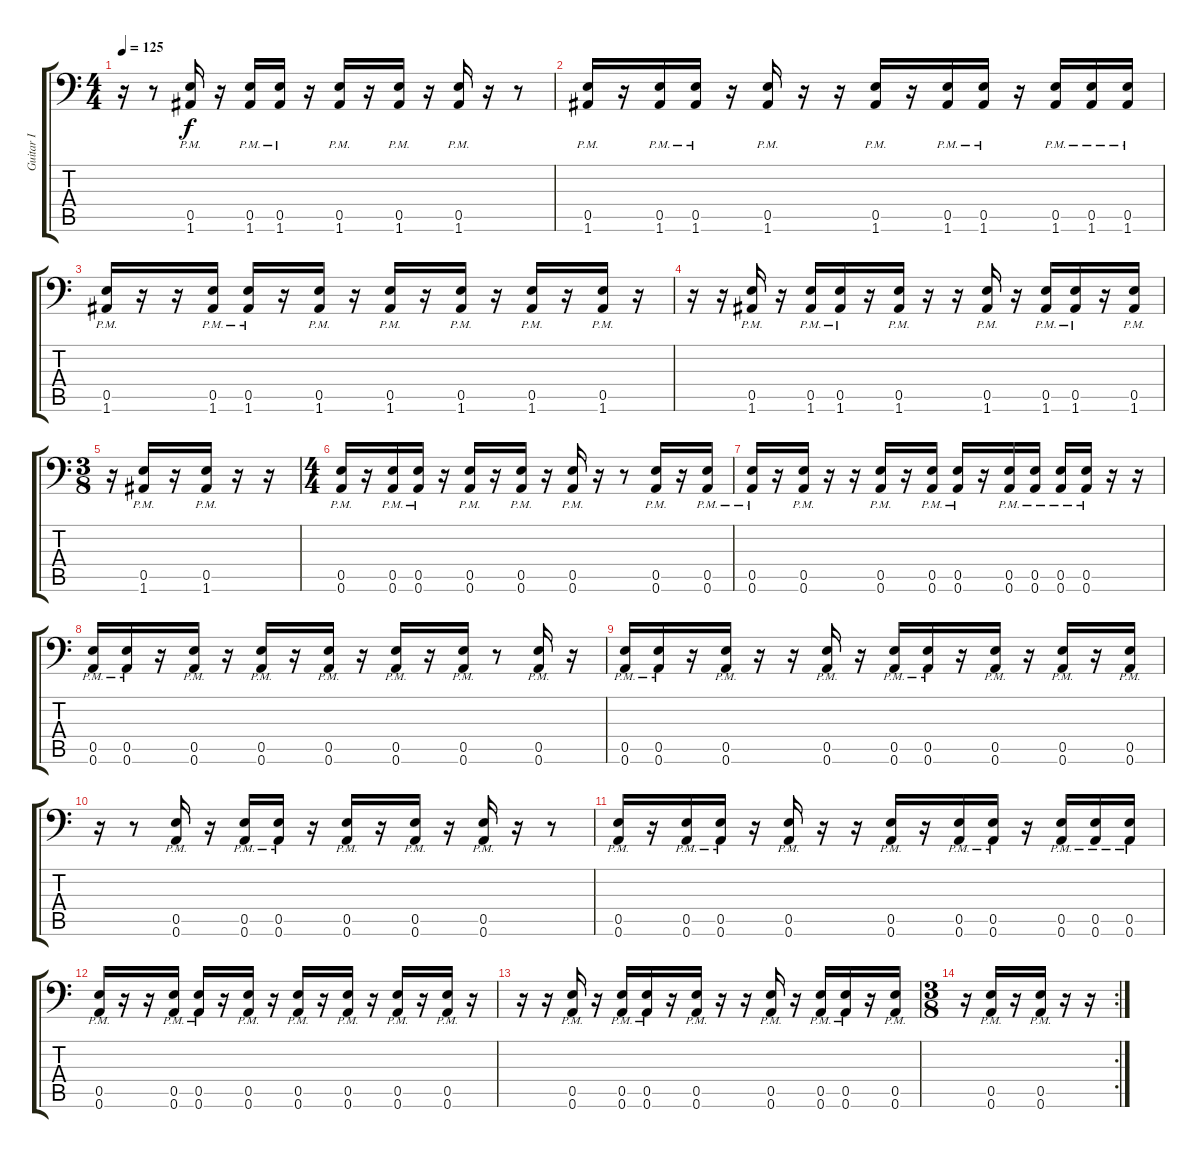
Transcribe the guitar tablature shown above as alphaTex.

\track ("Guitar I" "Guitar I") {instrument distortionguitar}
\staff {score tabs}
\tuning (B3 Gb3 D3 A2 E2 A1) {hide}
\ts (4 4)
\tempo 125
\clef f4
\ks c
r.16{dy f} r.8 (0.5{pm} 1.6{pm}).16 r.16 (0.5{pm} 1.6{pm}).16 (0.5{pm} 1.6{pm}).16 r.16 (0.5{pm} 1.6{pm}).16 r.16 (0.5{pm} 1.6{pm}).16 r.16 (0.5{pm} 1.6{pm}).16 r.16 r.8 |
(0.5{pm} 1.6{pm}).16 r.16 (0.5{pm} 1.6{pm}).16 (0.5{pm} 1.6{pm}).16 r.16 (0.5{pm} 1.6{pm}).16 r.16 r.16 (0.5{pm} 1.6{pm}).16 r.16 (0.5{pm} 1.6{pm}).16 (0.5{pm} 1.6{pm}).16 r.16 (0.5{pm} 1.6{pm}).16 (0.5{pm} 1.6{pm}).16 (0.5{pm} 1.6{pm}).16 |
(0.5{pm} 1.6{pm}).16 r.16 r.16 (0.5{pm} 1.6{pm}).16 (0.5{pm} 1.6{pm}).16 r.16 (0.5{pm} 1.6{pm}).16 r.16 (0.5{pm} 1.6{pm}).16 r.16 (0.5{pm} 1.6{pm}).16 r.16 (0.5{pm} 1.6{pm}).16 r.16 (0.5{pm} 1.6{pm}).16 r.16 |
r.16 r.16 (0.5{pm} 1.6{pm}).16 r.16 (0.5{pm} 1.6{pm}).16 (0.5{pm} 1.6{pm}).16 r.16 (0.5{pm} 1.6{pm}).16 r.16 r.16 (0.5{pm} 1.6{pm}).16 r.16 (0.5{pm} 1.6{pm}).16 (0.5{pm} 1.6{pm}).16 r.16 (0.5{pm} 1.6{pm}).16 |
\ts (3 8)
r.16 (0.5{pm} 1.6{pm}).16 r.16 (0.5{pm} 1.6{pm}).16 r.16 r.16 |
\ts (4 4)
(0.5{pm} 0.6{pm}).16 r.16 (0.5{pm} 0.6{pm}).16 (0.5{pm} 0.6{pm}).16 r.16 (0.5{pm} 0.6{pm}).16 r.16 (0.5{pm} 0.6{pm}).16 r.16 (0.5{pm} 0.6{pm}).16 r.16 r.8 (0.5{pm} 0.6{pm}).16 r.16 (0.5{pm} 0.6{pm}).16 |
(0.5{pm} 0.6{pm}).16 r.16 (0.5{pm} 0.6{pm}).16 r.16 r.16 (0.5{pm} 0.6{pm}).16 r.16 (0.5{pm} 0.6{pm}).16 (0.5{pm} 0.6{pm}).16 r.16 (0.5{pm} 0.6{pm}).16 (0.5{pm} 0.6{pm}).16 (0.5{pm} 0.6{pm}).16 (0.5{pm} 0.6{pm}).16 r.16 r.16 |
(0.5{pm} 0.6{pm}).16 (0.5{pm} 0.6{pm}).16 r.16 (0.5{pm} 0.6{pm}).16 r.16 (0.5{pm} 0.6{pm}).16 r.16 (0.5{pm} 0.6{pm}).16 r.16 (0.5{pm} 0.6{pm}).16 r.16 (0.5{pm} 0.6{pm}).16 r.8 (0.5{pm} 0.6{pm}).16 r.16 |
(0.5{pm} 0.6{pm}).16 (0.5{pm} 0.6{pm}).16 r.16 (0.5{pm} 0.6{pm}).16 r.16 r.16 (0.5{pm} 0.6{pm}).16 r.16 (0.5{pm} 0.6{pm}).16 (0.5{pm} 0.6{pm}).16 r.16 (0.5{pm} 0.6{pm}).16 r.16 (0.5{pm} 0.6{pm}).16 r.16 (0.5{pm} 0.6{pm}).16 |
r.16 r.8 (0.5{pm} 0.6{pm}).16 r.16 (0.5{pm} 0.6{pm}).16 (0.5{pm} 0.6{pm}).16 r.16 (0.5{pm} 0.6{pm}).16 r.16 (0.5{pm} 0.6{pm}).16 r.16 (0.5{pm} 0.6{pm}).16 r.16 r.8 |
(0.5{pm} 0.6{pm}).16 r.16 (0.5{pm} 0.6{pm}).16 (0.5{pm} 0.6{pm}).16 r.16 (0.5{pm} 0.6{pm}).16 r.16 r.16 (0.5{pm} 0.6{pm}).16 r.16 (0.5{pm} 0.6{pm}).16 (0.5{pm} 0.6{pm}).16 r.16 (0.5{pm} 0.6{pm}).16 (0.5{pm} 0.6{pm}).16 (0.5{pm} 0.6{pm}).16 |
(0.5{pm} 0.6{pm}).16 r.16 r.16 (0.5{pm} 0.6{pm}).16 (0.5{pm} 0.6{pm}).16 r.16 (0.5{pm} 0.6{pm}).16 r.16 (0.5{pm} 0.6{pm}).16 r.16 (0.5{pm} 0.6{pm}).16 r.16 (0.5{pm} 0.6{pm}).16 r.16 (0.5{pm} 0.6{pm}).16 r.16 |
r.16 r.16 (0.5{pm} 0.6{pm}).16 r.16 (0.5{pm} 0.6{pm}).16 (0.5{pm} 0.6{pm}).16 r.16 (0.5{pm} 0.6{pm}).16 r.16 r.16 (0.5{pm} 0.6{pm}).16 r.16 (0.5{pm} 0.6{pm}).16 (0.5{pm} 0.6{pm}).16 r.16 (0.5{pm} 0.6{pm}).16 |
\rc 2
\ts (3 8)
r.16 (0.5{pm} 0.6{pm}).16 r.16 (0.5{pm} 0.6{pm}).16 r.16 r.16
